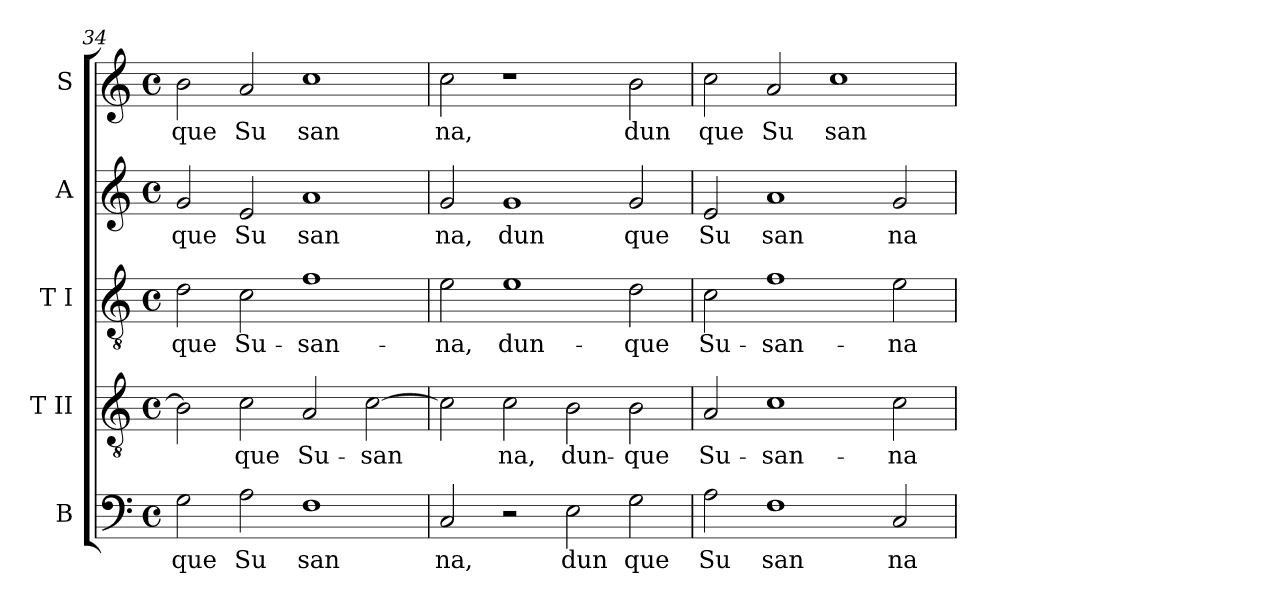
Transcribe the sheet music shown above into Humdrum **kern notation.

**kern	**text	**kern	**text	**kern	**text	**kern	**text	**kern	**text
*part5	*part5	*part4	*part4	*part3	*part3	*part2	*part2	*part1	*part1
*staff5	*staff5	*staff4	*staff4	*staff3	*staff3	*staff2	*staff2	*staff1	*staff1
*I"B	*	*I"T II	*	*I"T I	*	*I"A	*	*I"S	*
*clefF4	*	*clefGv2	*	*clefGv2	*	*clefG2	*	*clefG2	*
*k[]	*	*k[]	*	*k[]	*	*k[]	*	*k[]	*
*C:	*	*C:	*	*C:	*	*C:	*	*C:	*
*M4/4	*	*M4/4	*	*M4/4	*	*M4/4	*	*M4/4	*
*met(c)	*	*met(c)	*	*met(c)	*	*met(c)	*	*met(c)	*
=34	=34	=34	=34	=34	=34	=34	=34	=34	=34
!	!LO:LY:b:cj	!	!LO:LY:b:cj	!	!LO:LY:b:cj	!	!LO:LY:b:cj	!	!LO:LY:b:cj
2G\	que	2B\]	--	2d\	-que	2g/	que	2b\	que
!	!LO:LY:b:cj	!	!LO:LY:b:cj	!	!LO:LY:b:cj	!	!LO:LY:b:cj	!	!LO:LY:b:cj
2A\	Su	2c\	-que	2c\	Su-	2e/	Su	2a/	Su
!	!LO:LY:b:cj	!	!LO:LY:b:cj	!	!LO:LY:b:cj	!	!LO:LY:b:cj	!	!LO:LY:b:cj
1F	san	2A/	Su-	1f	-san-	1a	san	1cc	san
!	!	!	!LO:LY:b:cj	!	!	!	!	!	!
.	.	[>2c\	-san-	.	.	.	.	.	.
=35	=35	=35	=35	=35	=35	=35	=35	=35	=35
!	!LO:LY:b:cj	!	!LO:LY:b:cj	!	!LO:LY:b:cj	!	!LO:LY:b:cj	!	!LO:LY:b:cj
2C/	na,	2c\]	--	2e\	-na,	2g/	na,	2cc\	na,
!	!	!	!LO:LY:b:cj	!	!LO:LY:b:cj	!	!LO:LY:b:cj	!	!
2r	.	2c\	-na,	1e	dun-	1g	dun	1r	.
!	!LO:LY:b:cj	!	!LO:LY:b:cj	!	!	!	!	!	!
2E\	dun	2B\	dun-	.	.	.	.	.	.
!	!LO:LY:b:cj	!	!LO:LY:b:cj	!	!LO:LY:b:cj	!	!LO:LY:b:cj	!	!LO:LY:b:cj
2G\	que	2B\	-que	2d\	-que	2g/	que	2b\	dun
=36	=36	=36	=36	=36	=36	=36	=36	=36	=36
!	!LO:LY:b:cj	!	!LO:LY:b:cj	!	!LO:LY:b:cj	!	!LO:LY:b:cj	!	!LO:LY:b:cj
2A\	Su	2A/	Su-	2c\	Su-	2e/	Su	2cc\	que
!	!LO:LY:b:cj	!	!LO:LY:b:cj	!	!LO:LY:b:cj	!	!LO:LY:b:cj	!	!LO:LY:b:cj
1F	san	1c	-san-	1f	-san-	1a	san	2a/	Su
!	!	!	!	!	!	!	!	!	!LO:LY:b:cj
.	.	.	.	.	.	.	.	1cc	san
!	!LO:LY:b:cj	!	!LO:LY:b:cj	!	!LO:LY:b:cj	!	!LO:LY:b:cj	!	!
2C/	na	2c\	-na	2e\	-na	2g/	na	.	.
=	=	=	=	=	=	=	=	=	=
*-	*-	*-	*-	*-	*-	*-	*-	*-	*-
